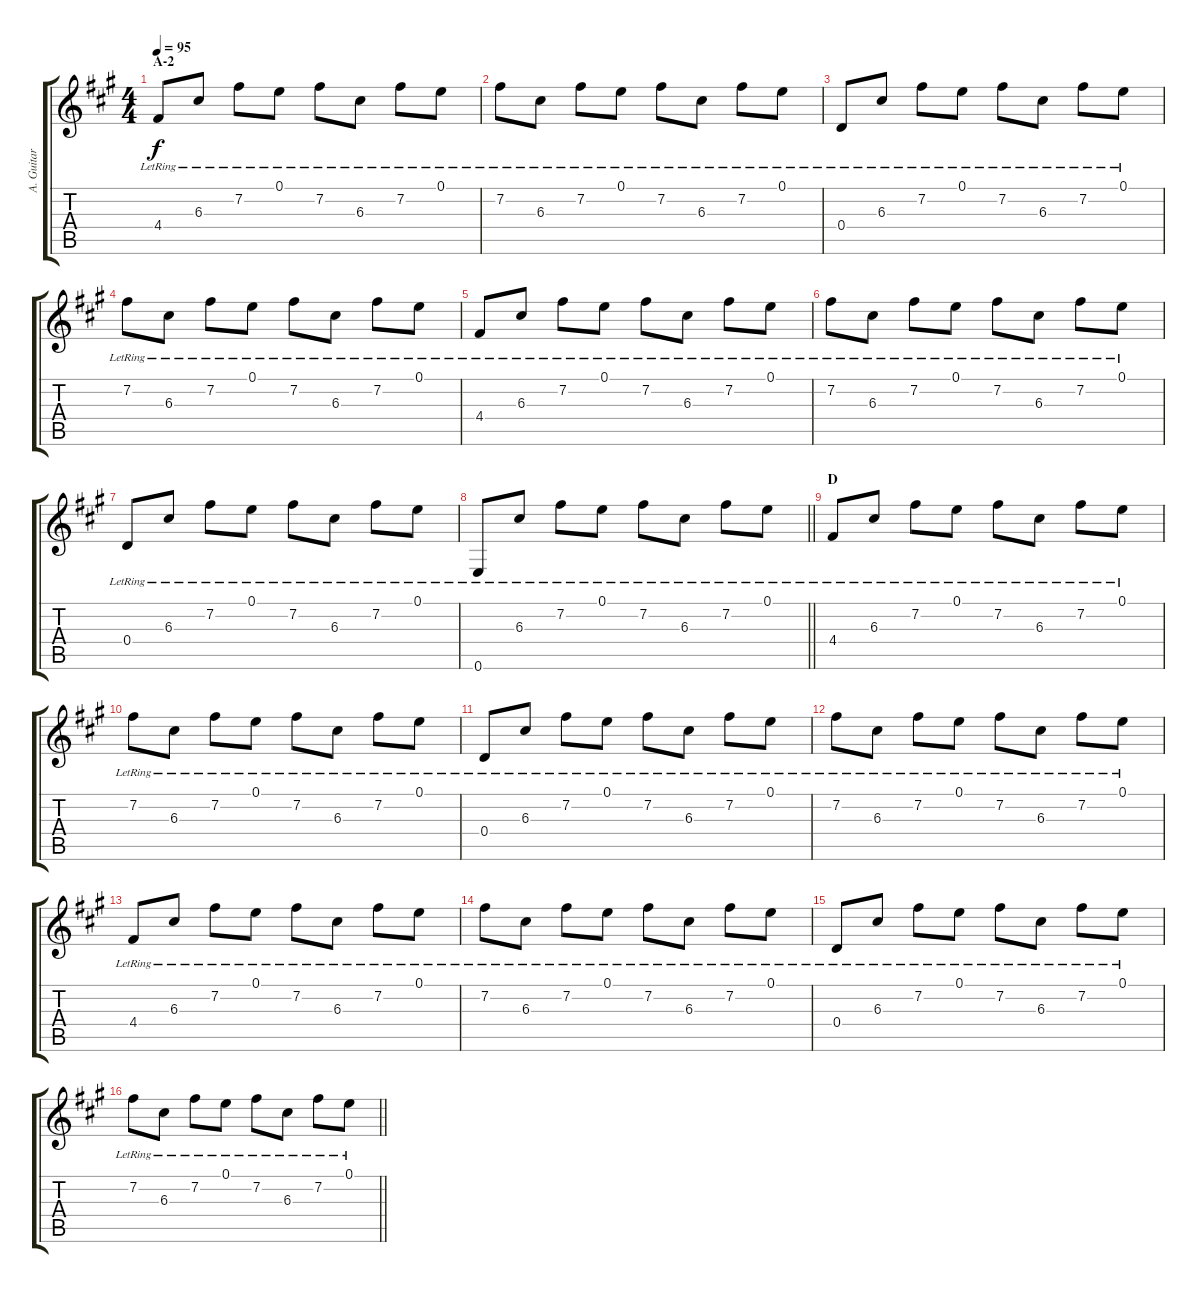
\track ("A. Guitar IV" "A. Guitar ") {instrument acousticguitarsteel}
\staff {score tabs}
\tuning (E4 B3 G3 D3 A2 E2) {hide}
\ts (4 4)
\section ("" "A-2")
\tempo 95
\clef g2
\ks a
4.4{lr}.8{dy f} 6.3{lr}.8 7.2{lr}.8 0.1{lr}.8 7.2{lr}.8 6.3{lr}.8 7.2{lr}.8 0.1{lr}.8 |
7.2{lr}.8 6.3{lr}.8 7.2{lr}.8 0.1{lr}.8 7.2{lr}.8 6.3{lr}.8 7.2{lr}.8 0.1{lr}.8 |
0.4{lr}.8 6.3{lr}.8 7.2{lr}.8 0.1{lr}.8 7.2{lr}.8 6.3{lr}.8 7.2{lr}.8 0.1{lr}.8 |
7.2{lr}.8 6.3{lr}.8 7.2{lr}.8 0.1{lr}.8 7.2{lr}.8 6.3{lr}.8 7.2{lr}.8 0.1{lr}.8 |
4.4{lr}.8 6.3{lr}.8 7.2{lr}.8 0.1{lr}.8 7.2{lr}.8 6.3{lr}.8 7.2{lr}.8 0.1{lr}.8 |
7.2{lr}.8 6.3{lr}.8 7.2{lr}.8 0.1{lr}.8 7.2{lr}.8 6.3{lr}.8 7.2{lr}.8 0.1{lr}.8 |
0.4{lr}.8 6.3{lr}.8 7.2{lr}.8 0.1{lr}.8 7.2{lr}.8 6.3{lr}.8 7.2{lr}.8 0.1{lr}.8 |
\barLineRight lightlight
0.6{lr}.8 6.3{lr}.8 7.2{lr}.8 0.1{lr}.8 7.2{lr}.8 6.3{lr}.8 7.2{lr}.8 0.1{lr}.8 |
\section ("" "D")
4.4{lr}.8 6.3{lr}.8 7.2{lr}.8 0.1{lr}.8 7.2{lr}.8 6.3{lr}.8 7.2{lr}.8 0.1{lr}.8 |
7.2{lr}.8 6.3{lr}.8 7.2{lr}.8 0.1{lr}.8 7.2{lr}.8 6.3{lr}.8 7.2{lr}.8 0.1{lr}.8 |
0.4{lr}.8 6.3{lr}.8 7.2{lr}.8 0.1{lr}.8 7.2{lr}.8 6.3{lr}.8 7.2{lr}.8 0.1{lr}.8 |
7.2{lr}.8 6.3{lr}.8 7.2{lr}.8 0.1{lr}.8 7.2{lr}.8 6.3{lr}.8 7.2{lr}.8 0.1{lr}.8 |
4.4{lr}.8 6.3{lr}.8 7.2{lr}.8 0.1{lr}.8 7.2{lr}.8 6.3{lr}.8 7.2{lr}.8 0.1{lr}.8 |
7.2{lr}.8 6.3{lr}.8 7.2{lr}.8 0.1{lr}.8 7.2{lr}.8 6.3{lr}.8 7.2{lr}.8 0.1{lr}.8 |
0.4{lr}.8 6.3{lr}.8 7.2{lr}.8 0.1{lr}.8 7.2{lr}.8 6.3{lr}.8 7.2{lr}.8 0.1{lr}.8 |
\barLineRight lightlight
7.2{lr}.8 6.3{lr}.8 7.2{lr}.8 0.1{lr}.8 7.2{lr}.8 6.3{lr}.8 7.2{lr}.8 0.1{lr}.8
